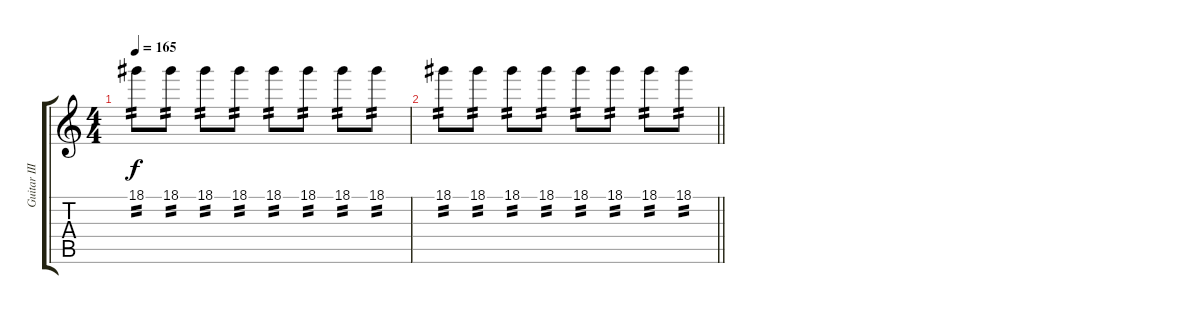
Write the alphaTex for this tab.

\track ("Guitar III" "Guitar III") {instrument electricguitarjazz}
\staff {score tabs}
\tuning (D4 A3 F3 C3 G2 C2) {hide}
\ts (4 4)
\tempo 165
\clef g2
\ks c
18.1.8{tp 2 dy f volume 5} 18.1.8{tp 2} 18.1.8{tp 2} 18.1.8{tp 2} 18.1.8{tp 2} 18.1.8{tp 2} 18.1.8{tp 2} 18.1.8{tp 2} |
\barLineRight lightlight
18.1.8{tp 2 volume 0} 18.1.8{tp 2} 18.1.8{tp 2} 18.1.8{tp 2} 18.1.8{tp 2} 18.1.8{tp 2} 18.1.8{tp 2} 18.1.8{tp 2}
